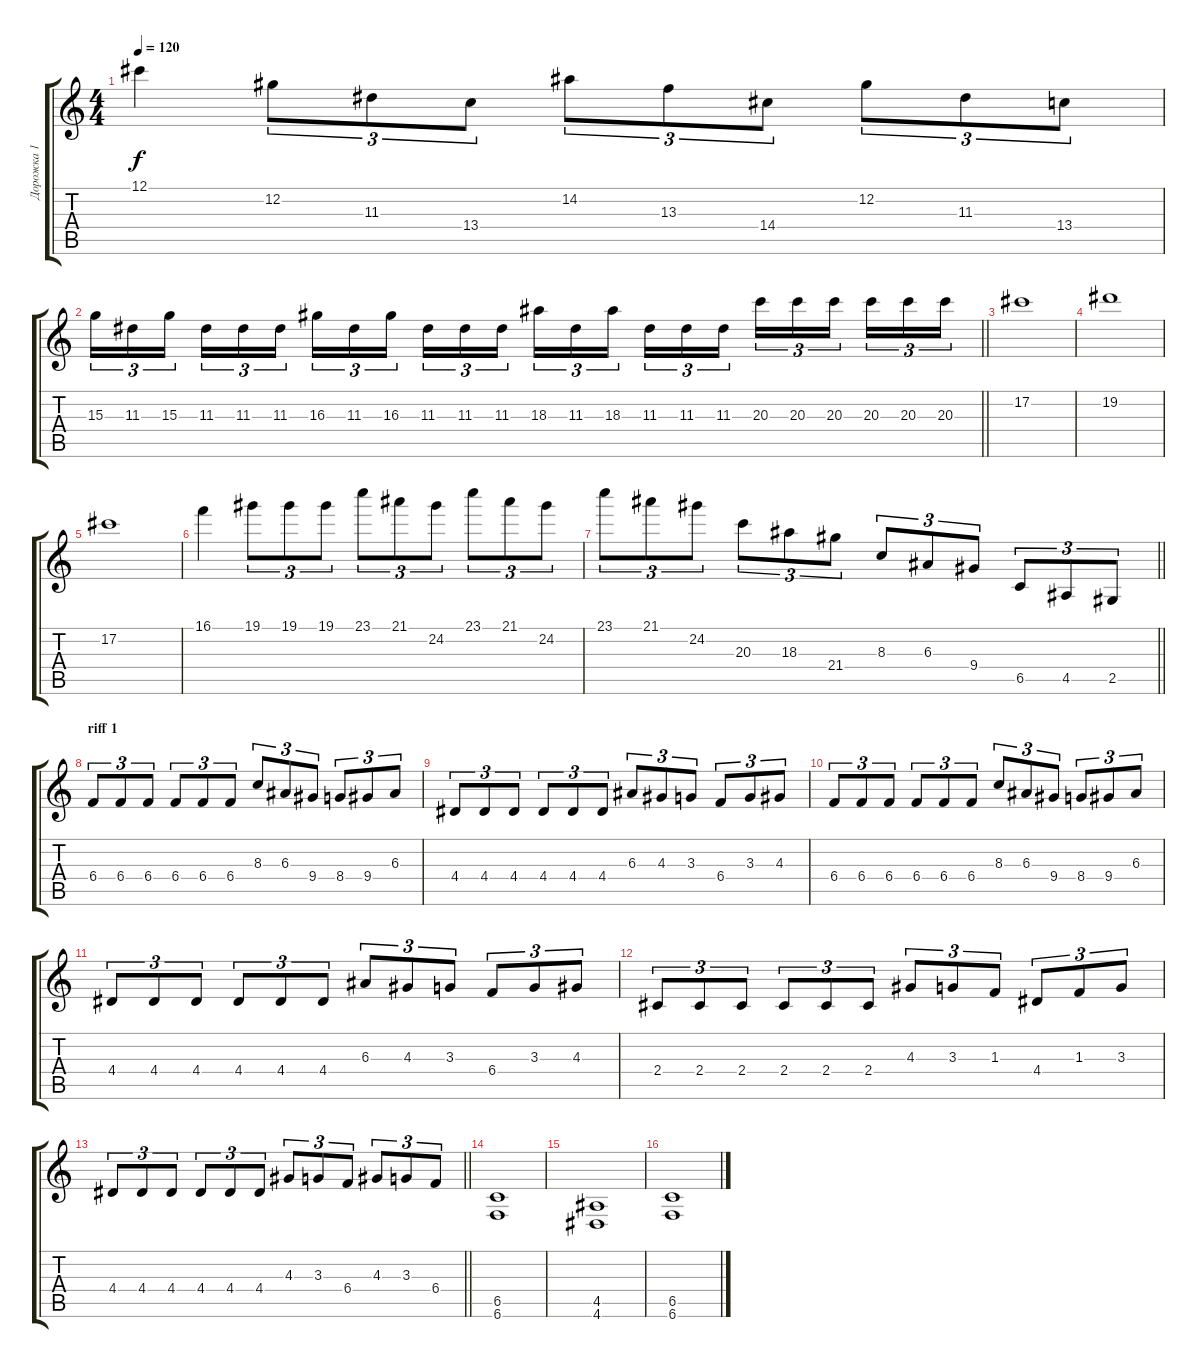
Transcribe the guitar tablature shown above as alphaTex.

\track ("Дорожка 1" "Дорожка 1") {instrument distortionguitar}
\staff {score tabs}
\tuning (Db4 Ab3 E3 B2 Gb2 B1) {hide}
\ts (4 4)
\tempo 120
\clef g2
\ks c
12.1.4{dy f} 12.2.8{tu (3 2)} 11.3.8{tu (3 2)} 13.4.8{tu (3 2)} 14.2.8{tu (3 2)} 13.3.8{tu (3 2)} 14.4.8{tu (3 2)} 12.2.8{tu (3 2)} 11.3.8{tu (3 2)} 13.4.8{tu (3 2)} |
\barLineRight lightlight
15.3.16{tu (3 2)} 11.3.16{tu (3 2)} 15.3.16{tu (3 2) beam splitsecondary} 11.3.16{tu (3 2)} 11.3.16{tu (3 2)} 11.3.16{tu (3 2)} 16.3.16{tu (3 2)} 11.3.16{tu (3 2)} 16.3.16{tu (3 2) beam splitsecondary} 11.3.16{tu (3 2)} 11.3.16{tu (3 2)} 11.3.16{tu (3 2)} 18.3.16{tu (3 2)} 11.3.16{tu (3 2)} 18.3.16{tu (3 2) beam splitsecondary} 11.3.16{tu (3 2)} 11.3.16{tu (3 2)} 11.3.16{tu (3 2)} 20.3.16{tu (3 2)} 20.3.16{tu (3 2)} 20.3.16{tu (3 2) beam splitsecondary} 20.3.16{tu (3 2)} 20.3.16{tu (3 2)} 20.3.16{tu (3 2)} |
17.2.1 |
19.2.1 |
17.2.1 |
16.1.4 19.1.8{tu (3 2)} 19.1.8{tu (3 2)} 19.1.8{tu (3 2)} 23.1.8{tu (3 2)} 21.1.8{tu (3 2)} 24.2.8{tu (3 2)} 23.1.8{tu (3 2)} 21.1.8{tu (3 2)} 24.2.8{tu (3 2)} |
\barLineRight lightlight
23.1.8{tu (3 2)} 21.1.8{tu (3 2)} 24.2.8{tu (3 2)} 20.3.8{tu (3 2)} 18.3.8{tu (3 2)} 21.4.8{tu (3 2)} 8.3.8{tu (3 2)} 6.3.8{tu (3 2)} 9.4.8{tu (3 2)} 6.5.8{tu (3 2)} 4.5.8{tu (3 2)} 2.5.8{tu (3 2)} |
\section ("" "riff 1")
6.4.8{tu (3 2)} 6.4.8{tu (3 2)} 6.4.8{tu (3 2)} 6.4.8{tu (3 2)} 6.4.8{tu (3 2)} 6.4.8{tu (3 2)} 8.3.8{tu (3 2)} 6.3.8{tu (3 2)} 9.4.8{tu (3 2)} 8.4.8{tu (3 2)} 9.4.8{tu (3 2)} 6.3.8{tu (3 2)} |
4.4.8{tu (3 2)} 4.4.8{tu (3 2)} 4.4.8{tu (3 2)} 4.4.8{tu (3 2)} 4.4.8{tu (3 2)} 4.4.8{tu (3 2)} 6.3.8{tu (3 2)} 4.3.8{tu (3 2)} 3.3.8{tu (3 2)} 6.4.8{tu (3 2)} 3.3.8{tu (3 2)} 4.3.8{tu (3 2)} |
6.4.8{tu (3 2)} 6.4.8{tu (3 2)} 6.4.8{tu (3 2)} 6.4.8{tu (3 2)} 6.4.8{tu (3 2)} 6.4.8{tu (3 2)} 8.3.8{tu (3 2)} 6.3.8{tu (3 2)} 9.4.8{tu (3 2)} 8.4.8{tu (3 2)} 9.4.8{tu (3 2)} 6.3.8{tu (3 2)} |
4.4.8{tu (3 2)} 4.4.8{tu (3 2)} 4.4.8{tu (3 2)} 4.4.8{tu (3 2)} 4.4.8{tu (3 2)} 4.4.8{tu (3 2)} 6.3.8{tu (3 2)} 4.3.8{tu (3 2)} 3.3.8{tu (3 2)} 6.4.8{tu (3 2)} 3.3.8{tu (3 2)} 4.3.8{tu (3 2)} |
2.4.8{tu (3 2)} 2.4.8{tu (3 2)} 2.4.8{tu (3 2)} 2.4.8{tu (3 2)} 2.4.8{tu (3 2)} 2.4.8{tu (3 2)} 4.3.8{tu (3 2)} 3.3.8{tu (3 2)} 1.3.8{tu (3 2)} 4.4.8{tu (3 2)} 1.3.8{tu (3 2)} 3.3.8{tu (3 2)} |
\barLineRight lightlight
4.4.8{tu (3 2)} 4.4.8{tu (3 2)} 4.4.8{tu (3 2)} 4.4.8{tu (3 2)} 4.4.8{tu (3 2)} 4.4.8{tu (3 2)} 4.3.8{tu (3 2)} 3.3.8{tu (3 2)} 6.4.8{tu (3 2)} 4.3.8{tu (3 2)} 3.3.8{tu (3 2)} 6.4.8{tu (3 2)} |
\section ("" " ")
(6.5 6.6).1 |
(4.5 4.6).1 |
(6.5 6.6).1
